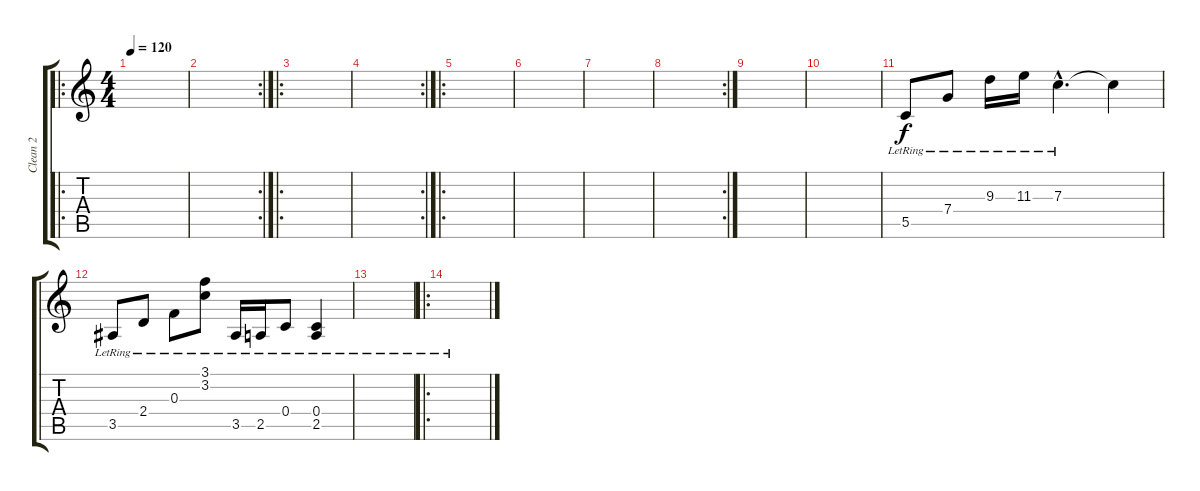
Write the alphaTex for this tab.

\track ("Clean 2" "Clean 2") {instrument acousticguitarsteel}
\staff {score tabs}
\tuning (D4 A3 F3 C3 G2 D2) {hide}
\ro
\ts (4 4)
\tempo 120
\clef g2
\ks c
|
\rc 2
|
\ro
|
\rc 2
|
\ro
|
|
|
\rc 2
|
|
|
5.5{lr}.8 7.4{lr}.8 9.3{lr}.16 11.3{lr}.16 7.3{hac lr}.4{d} 7.3{t}.4 |
3.5{lr}.8 2.4{lr}.8 0.3{lr}.8 (3.1{lr} 3.2{lr}).8 3.5{lr}.16 2.5{lr}.16 0.4{lr}.8 (0.4{lr} 2.5{lr}).4 |
|
\ro
